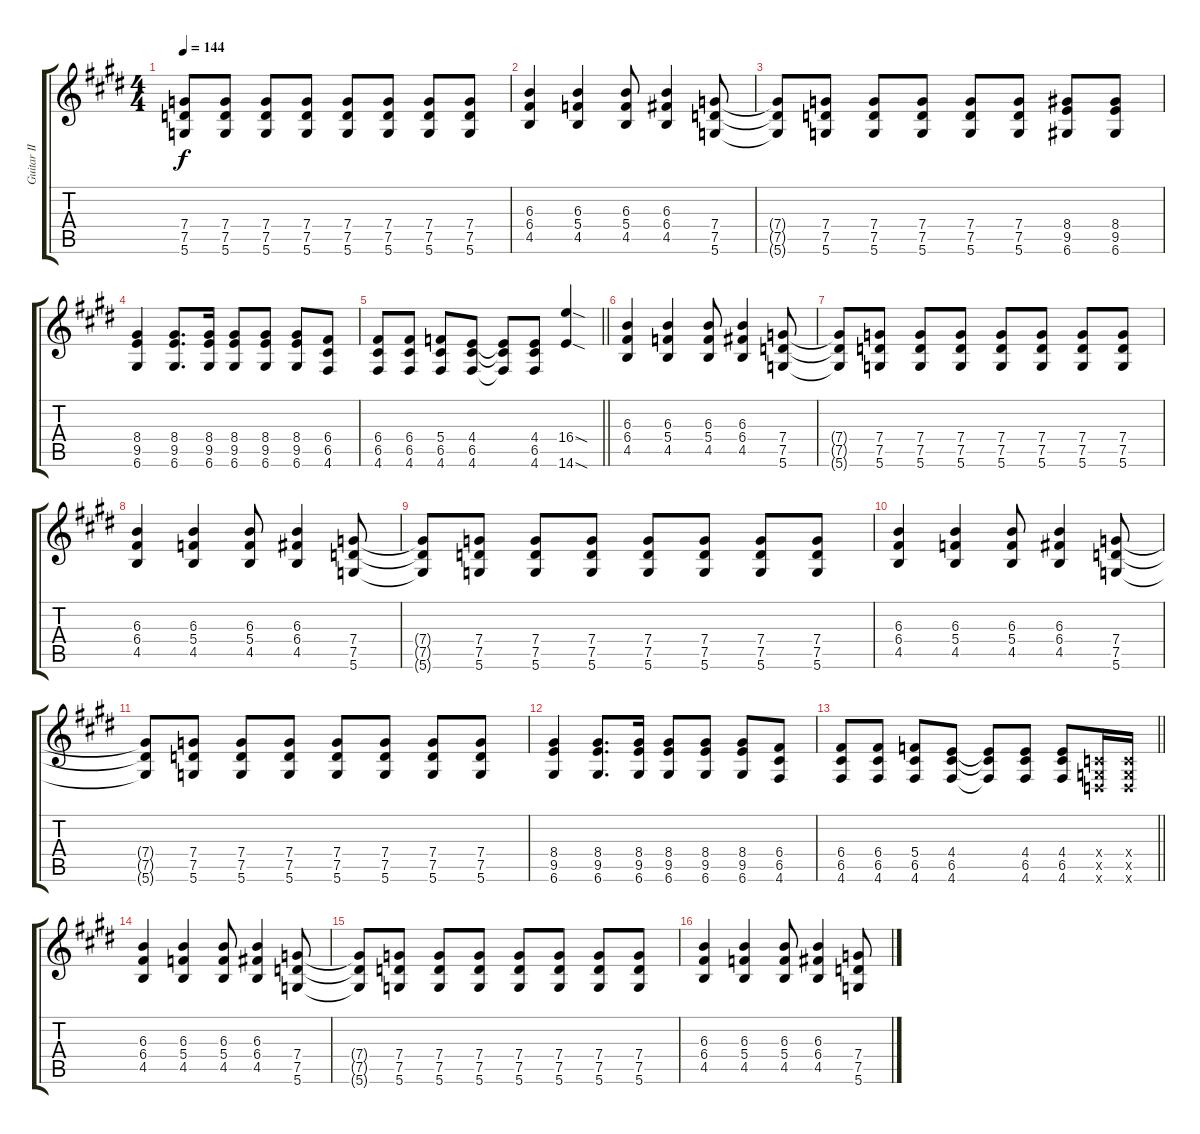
\track ("Guitar II (left)" "Guitar II ") {instrument overdrivenguitar}
\staff {score tabs}
\tuning (D4 A3 F3 C3 G2 D2) {hide}
\ts (4 4)
\tempo 144
\clef g2
\ks c#minor
(7.4{t} 7.5{t} 5.6{t}).8{dy f} (7.4 7.5 5.6).8 (7.4 7.5 5.6).8 (7.4 7.5 5.6).8 (7.4 7.5 5.6).8 (7.4 7.5 5.6).8 (7.4 7.5 5.6).8 (7.4 7.5 5.6).8 |
(6.3 6.4 4.5).4 (6.3 5.4 4.5).4 (6.3 5.4 4.5).8 (6.3 6.4 4.5).4 (7.4 7.5 5.6).8 |
(7.4{t} 7.5{t} 5.6{t}).8 (7.4 7.5 5.6).8 (7.4 7.5 5.6).8 (7.4 7.5 5.6).8 (7.4 7.5 5.6).8 (7.4 7.5 5.6).8 (8.4 9.5 6.6).8 (8.4 9.5 6.6).8 |
(8.4 9.5 6.6).4 (8.4 9.5 6.6).8{d} (8.4 9.5 6.6).16 (8.4 9.5 6.6).8 (8.4 9.5 6.6).8 (8.4 9.5 6.6).8 (6.4 6.5 4.6).8 |
\barLineRight lightlight
(6.4 6.5 4.6).8 (6.4 6.5 4.6).8 (5.4 6.5 4.6).8 (4.4 6.5 4.6).8 (4.4{t} 6.5{t} 4.6{t}).8 (4.4 6.5 4.6).8 (16.4{sod} 14.6{sod}).4 |
(6.3 6.4 4.5).4 (6.3 5.4 4.5).4 (6.3 5.4 4.5).8 (6.3 6.4 4.5).4 (7.4 7.5 5.6).8 |
(7.4{t} 7.5{t} 5.6{t}).8 (7.4 7.5 5.6).8 (7.4 7.5 5.6).8 (7.4 7.5 5.6).8 (7.4 7.5 5.6).8 (7.4 7.5 5.6).8 (7.4 7.5 5.6).8 (7.4 7.5 5.6).8 |
(6.3 6.4 4.5).4 (6.3 5.4 4.5).4 (6.3 5.4 4.5).8 (6.3 6.4 4.5).4 (7.4 7.5 5.6).8 |
(7.4{t} 7.5{t} 5.6{t}).8 (7.4 7.5 5.6).8 (7.4 7.5 5.6).8 (7.4 7.5 5.6).8 (7.4 7.5 5.6).8 (7.4 7.5 5.6).8 (7.4 7.5 5.6).8 (7.4 7.5 5.6).8 |
(6.3 6.4 4.5).4 (6.3 5.4 4.5).4 (6.3 5.4 4.5).8 (6.3 6.4 4.5).4 (7.4 7.5 5.6).8 |
(7.4{t} 7.5{t} 5.6{t}).8 (7.4 7.5 5.6).8 (7.4 7.5 5.6).8 (7.4 7.5 5.6).8 (7.4 7.5 5.6).8 (7.4 7.5 5.6).8 (7.4 7.5 5.6).8 (7.4 7.5 5.6).8 |
(8.4 9.5 6.6).4 (8.4 9.5 6.6).8{d} (8.4 9.5 6.6).16 (8.4 9.5 6.6).8 (8.4 9.5 6.6).8 (8.4 9.5 6.6).8 (6.4 6.5 4.6).8 |
\barLineRight lightlight
(6.4 6.5 4.6).8 (6.4 6.5 4.6).8 (5.4 6.5 4.6).8 (4.4 6.5 4.6).8 (4.4{t} 6.5{t} 4.6{t}).8 (4.4 6.5 4.6).8 (4.4 6.5 4.6).8 (0.4{x} 0.5{x} 0.6{x}).16 (0.4{x} 0.5{x} 0.6{x}).16 |
(6.3 6.4 4.5).4 (6.3 5.4 4.5).4 (6.3 5.4 4.5).8 (6.3 6.4 4.5).4 (7.4 7.5 5.6).8 |
(7.4{t} 7.5{t} 5.6{t}).8 (7.4 7.5 5.6).8 (7.4 7.5 5.6).8 (7.4 7.5 5.6).8 (7.4 7.5 5.6).8 (7.4 7.5 5.6).8 (7.4 7.5 5.6).8 (7.4 7.5 5.6).8 |
(6.3 6.4 4.5).4 (6.3 5.4 4.5).4 (6.3 5.4 4.5).8 (6.3 6.4 4.5).4 (7.4 7.5 5.6).8
